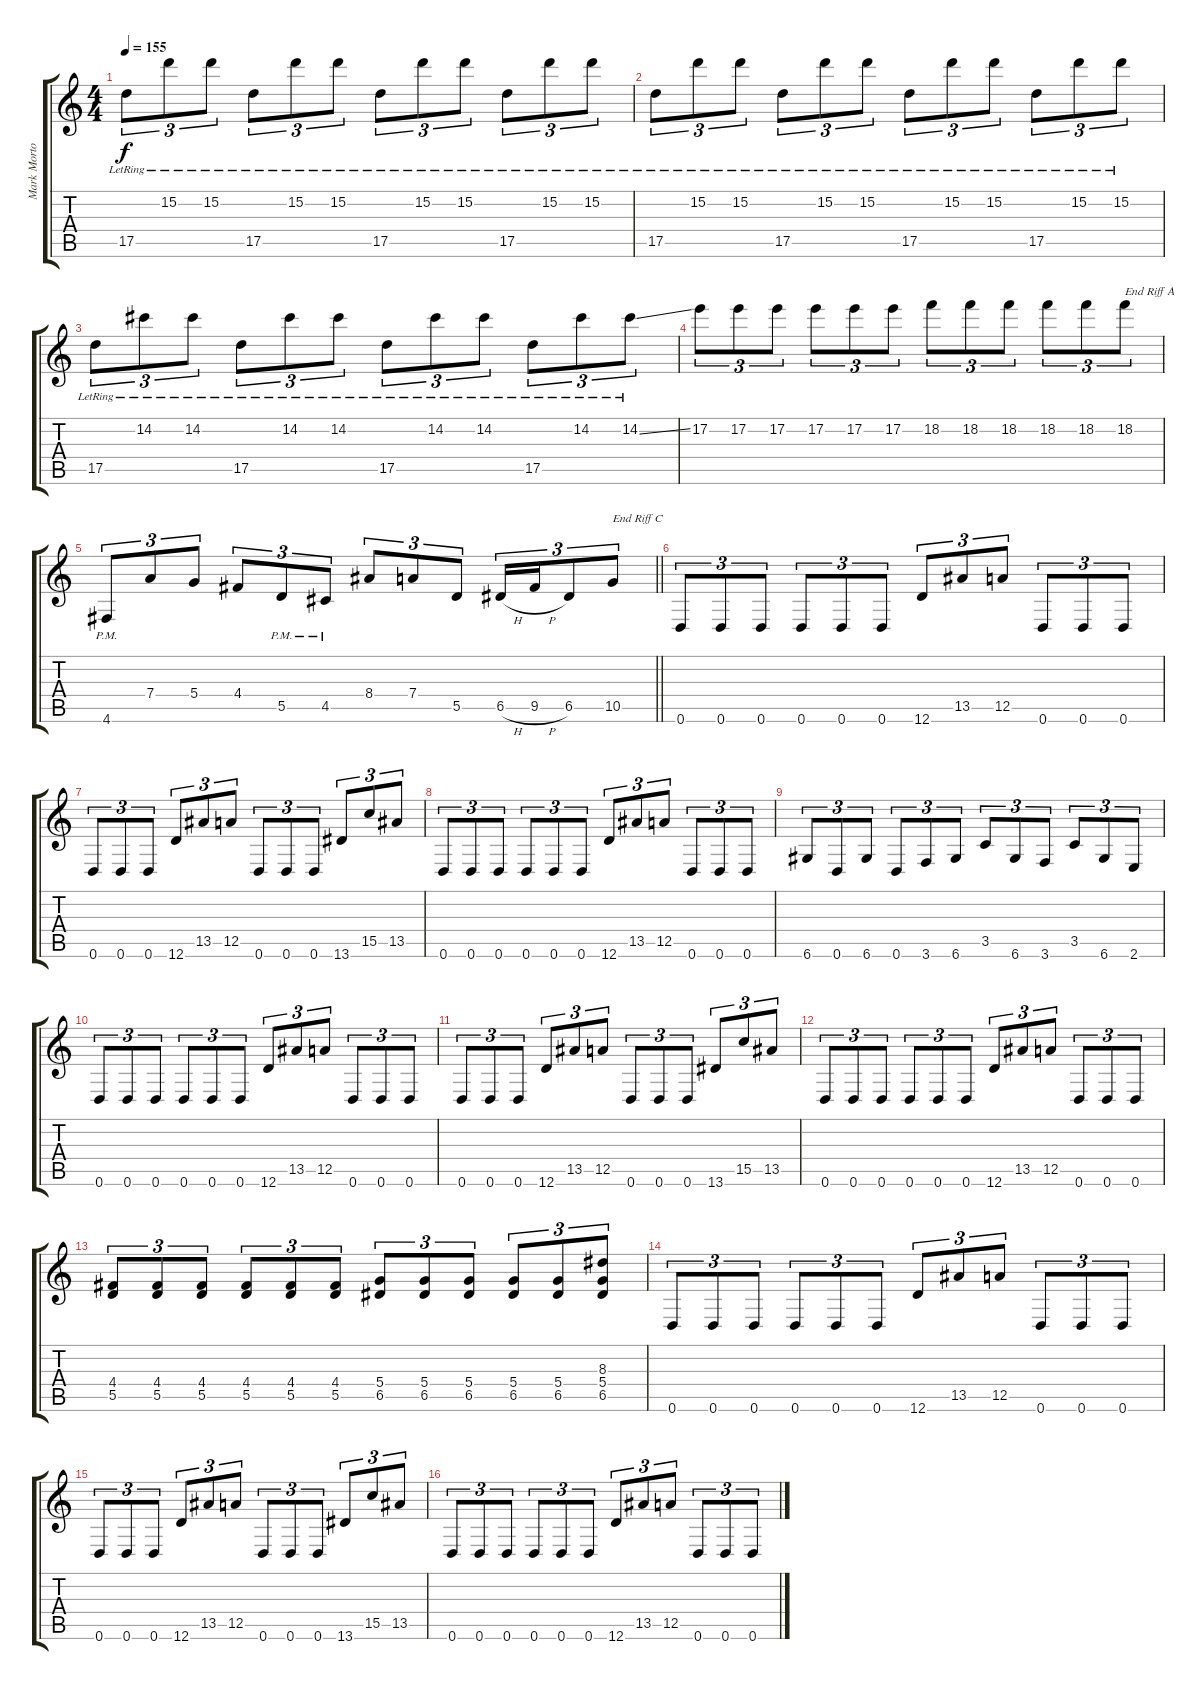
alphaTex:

\track ("Mark Morton" "Mark Morto") {instrument distortionguitar}
\staff {score tabs}
\tuning (E4 B3 G3 D3 A2 D2) {hide}
\ts (4 4)
\tempo 155
\clef g2
\ks c
17.5{lr}.8{tu (3 2) dy f} 15.2{lr}.8{tu (3 2)} 15.2{lr}.8{tu (3 2)} 17.5{lr}.8{tu (3 2)} 15.2{lr}.8{tu (3 2)} 15.2{lr}.8{tu (3 2)} 17.5{lr}.8{tu (3 2)} 15.2{lr}.8{tu (3 2)} 15.2{lr}.8{tu (3 2)} 17.5{lr}.8{tu (3 2)} 15.2{lr}.8{tu (3 2)} 15.2{lr}.8{tu (3 2)} |
17.5{lr}.8{tu (3 2)} 15.2{lr}.8{tu (3 2)} 15.2{lr}.8{tu (3 2)} 17.5{lr}.8{tu (3 2)} 15.2{lr}.8{tu (3 2)} 15.2{lr}.8{tu (3 2)} 17.5{lr}.8{tu (3 2)} 15.2{lr}.8{tu (3 2)} 15.2{lr}.8{tu (3 2)} 17.5{lr}.8{tu (3 2)} 15.2{lr}.8{tu (3 2)} 15.2{lr}.8{tu (3 2)} |
17.5{lr}.8{tu (3 2)} 14.2{lr}.8{tu (3 2)} 14.2{lr}.8{tu (3 2)} 17.5{lr}.8{tu (3 2)} 14.2{lr}.8{tu (3 2)} 14.2{lr}.8{tu (3 2)} 17.5{lr}.8{tu (3 2)} 14.2{lr}.8{tu (3 2)} 14.2{lr}.8{tu (3 2)} 17.5{lr}.8{tu (3 2)} 14.2{lr}.8{tu (3 2)} 14.2{ss lr}.8{tu (3 2)} |
17.2.8{tu (3 2)} 17.2.8{tu (3 2)} 17.2.8{tu (3 2)} 17.2.8{tu (3 2)} 17.2.8{tu (3 2)} 17.2.8{tu (3 2)} 18.2.8{tu (3 2)} 18.2.8{tu (3 2)} 18.2.8{tu (3 2)} 18.2.8{tu (3 2)} 18.2.8{tu (3 2)} 18.2.8{tu (3 2) txt "End Riff A"} |
\barLineRight lightlight
4.6{pm}.8{tu (3 2)} 7.4.8{tu (3 2)} 5.4.8{tu (3 2)} 4.4.8{tu (3 2)} 5.5{pm}.8{tu (3 2)} 4.5{pm}.8{tu (3 2)} 8.4.8{tu (3 2)} 7.4.8{tu (3 2)} 5.5.8{tu (3 2)} 6.5{h}.16{tu (3 2)} 9.5{h}.16{tu (3 2)} 6.5.8{tu (3 2)} 10.5.8{tu (3 2) txt "End Riff C"} |
0.6.8{tu (3 2)} 0.6.8{tu (3 2)} 0.6.8{tu (3 2)} 0.6.8{tu (3 2)} 0.6.8{tu (3 2)} 0.6.8{tu (3 2)} 12.6.8{tu (3 2)} 13.5.8{tu (3 2)} 12.5.8{tu (3 2)} 0.6.8{tu (3 2)} 0.6.8{tu (3 2)} 0.6.8{tu (3 2)} |
0.6.8{tu (3 2)} 0.6.8{tu (3 2)} 0.6.8{tu (3 2)} 12.6.8{tu (3 2)} 13.5.8{tu (3 2)} 12.5.8{tu (3 2)} 0.6.8{tu (3 2)} 0.6.8{tu (3 2)} 0.6.8{tu (3 2)} 13.6.8{tu (3 2)} 15.5.8{tu (3 2)} 13.5.8{tu (3 2)} |
0.6.8{tu (3 2)} 0.6.8{tu (3 2)} 0.6.8{tu (3 2)} 0.6.8{tu (3 2)} 0.6.8{tu (3 2)} 0.6.8{tu (3 2)} 12.6.8{tu (3 2)} 13.5.8{tu (3 2)} 12.5.8{tu (3 2)} 0.6.8{tu (3 2)} 0.6.8{tu (3 2)} 0.6.8{tu (3 2)} |
6.6.8{tu (3 2)} 0.6.8{tu (3 2)} 6.6.8{tu (3 2)} 0.6.8{tu (3 2)} 3.6.8{tu (3 2)} 6.6.8{tu (3 2)} 3.5.8{tu (3 2)} 6.6.8{tu (3 2)} 3.6.8{tu (3 2)} 3.5.8{tu (3 2)} 6.6.8{tu (3 2)} 2.6.8{tu (3 2)} |
0.6.8{tu (3 2)} 0.6.8{tu (3 2)} 0.6.8{tu (3 2)} 0.6.8{tu (3 2)} 0.6.8{tu (3 2)} 0.6.8{tu (3 2)} 12.6.8{tu (3 2)} 13.5.8{tu (3 2)} 12.5.8{tu (3 2)} 0.6.8{tu (3 2)} 0.6.8{tu (3 2)} 0.6.8{tu (3 2)} |
0.6.8{tu (3 2)} 0.6.8{tu (3 2)} 0.6.8{tu (3 2)} 12.6.8{tu (3 2)} 13.5.8{tu (3 2)} 12.5.8{tu (3 2)} 0.6.8{tu (3 2)} 0.6.8{tu (3 2)} 0.6.8{tu (3 2)} 13.6.8{tu (3 2)} 15.5.8{tu (3 2)} 13.5.8{tu (3 2)} |
0.6.8{tu (3 2)} 0.6.8{tu (3 2)} 0.6.8{tu (3 2)} 0.6.8{tu (3 2)} 0.6.8{tu (3 2)} 0.6.8{tu (3 2)} 12.6.8{tu (3 2)} 13.5.8{tu (3 2)} 12.5.8{tu (3 2)} 0.6.8{tu (3 2)} 0.6.8{tu (3 2)} 0.6.8{tu (3 2)} |
(4.4 5.5).8{tu (3 2)} (4.4 5.5).8{tu (3 2)} (4.4 5.5).8{tu (3 2)} (4.4 5.5).8{tu (3 2)} (4.4 5.5).8{tu (3 2)} (4.4 5.5).8{tu (3 2)} (5.4 6.5).8{tu (3 2)} (5.4 6.5).8{tu (3 2)} (5.4 6.5).8{tu (3 2)} (5.4 6.5).8{tu (3 2)} (5.4 6.5).8{tu (3 2)} (8.3 5.4 6.5).8{tu (3 2)} |
0.6.8{tu (3 2)} 0.6.8{tu (3 2)} 0.6.8{tu (3 2)} 0.6.8{tu (3 2)} 0.6.8{tu (3 2)} 0.6.8{tu (3 2)} 12.6.8{tu (3 2)} 13.5.8{tu (3 2)} 12.5.8{tu (3 2)} 0.6.8{tu (3 2)} 0.6.8{tu (3 2)} 0.6.8{tu (3 2)} |
0.6.8{tu (3 2)} 0.6.8{tu (3 2)} 0.6.8{tu (3 2)} 12.6.8{tu (3 2)} 13.5.8{tu (3 2)} 12.5.8{tu (3 2)} 0.6.8{tu (3 2)} 0.6.8{tu (3 2)} 0.6.8{tu (3 2)} 13.6.8{tu (3 2)} 15.5.8{tu (3 2)} 13.5.8{tu (3 2)} |
0.6.8{tu (3 2)} 0.6.8{tu (3 2)} 0.6.8{tu (3 2)} 0.6.8{tu (3 2)} 0.6.8{tu (3 2)} 0.6.8{tu (3 2)} 12.6.8{tu (3 2)} 13.5.8{tu (3 2)} 12.5.8{tu (3 2)} 0.6.8{tu (3 2)} 0.6.8{tu (3 2)} 0.6.8{tu (3 2)}
